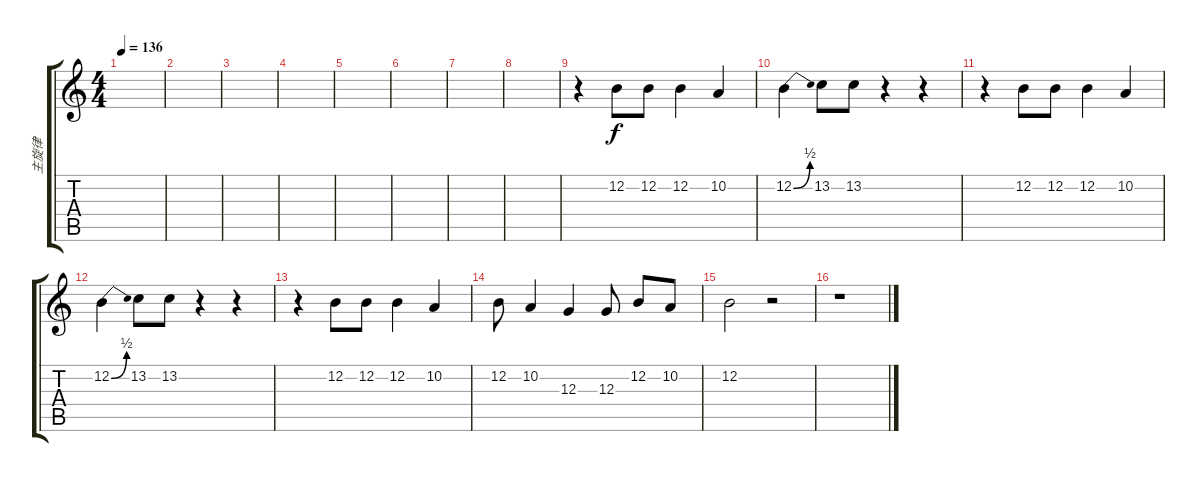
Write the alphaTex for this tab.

\track ("主旋律" "主旋律") {instrument sopranosax}
\staff {score tabs}
\tuning (E4 B3 G3 D3 A2 E2) {hide}
\ts (4 4)
\tempo 136
\clef g2
\ks c
|
|
|
|
|
|
|
|
r.4 12.2.8 12.2.8 12.2.4 10.2.4 |
12.2{be (bend 0 0 60 2)}.4 13.2.8 13.2.8 r.4 r.4 |
r.4 12.2.8 12.2.8 12.2.4 10.2.4 |
12.2{be (bend 0 0 60 2)}.4 13.2.8 13.2.8 r.4 r.4 |
r.4 12.2.8 12.2.8 12.2.4 10.2.4 |
12.2.8 10.2.4 12.3.4 12.3.8 12.2.8 10.2.8 |
12.2.2 r.2 |
r.1
